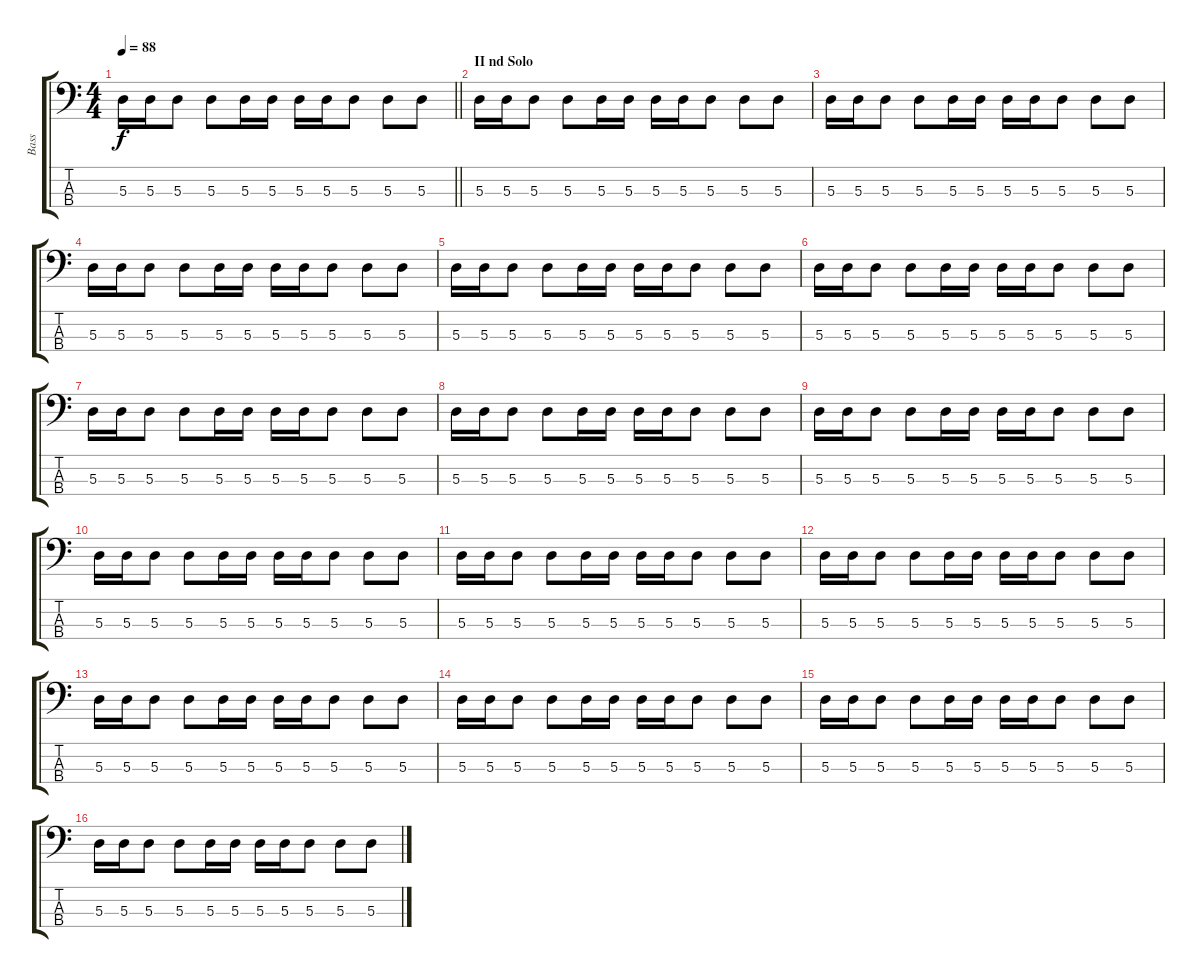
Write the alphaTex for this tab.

\track ("Bass" "Bass") {instrument electricbassfinger}
\staff {score tabs}
\tuning (G2 D2 A1 E1) {hide}
\ts (4 4)
\tempo 88
\clef f4
\barLineRight lightlight
\ks c
5.3.16{dy f} 5.3.16 5.3.8 5.3.8 5.3.16 5.3.16 5.3.16 5.3.16 5.3.8 5.3.8 5.3.8 |
\section ("" "II nd Solo")
5.3.16 5.3.16 5.3.8 5.3.8 5.3.16 5.3.16 5.3.16 5.3.16 5.3.8 5.3.8 5.3.8 |
5.3.16 5.3.16 5.3.8 5.3.8 5.3.16 5.3.16 5.3.16 5.3.16 5.3.8 5.3.8 5.3.8 |
5.3.16 5.3.16 5.3.8 5.3.8 5.3.16 5.3.16 5.3.16 5.3.16 5.3.8 5.3.8 5.3.8 |
5.3.16 5.3.16 5.3.8 5.3.8 5.3.16 5.3.16 5.3.16 5.3.16 5.3.8 5.3.8 5.3.8 |
5.3.16 5.3.16 5.3.8 5.3.8 5.3.16 5.3.16 5.3.16 5.3.16 5.3.8 5.3.8 5.3.8 |
5.3.16 5.3.16 5.3.8 5.3.8 5.3.16 5.3.16 5.3.16 5.3.16 5.3.8 5.3.8 5.3.8 |
5.3.16 5.3.16 5.3.8 5.3.8 5.3.16 5.3.16 5.3.16 5.3.16 5.3.8 5.3.8 5.3.8 |
5.3.16 5.3.16 5.3.8 5.3.8 5.3.16 5.3.16 5.3.16 5.3.16 5.3.8 5.3.8 5.3.8 |
5.3.16 5.3.16 5.3.8 5.3.8 5.3.16 5.3.16 5.3.16 5.3.16 5.3.8 5.3.8 5.3.8 |
5.3.16 5.3.16 5.3.8 5.3.8 5.3.16 5.3.16 5.3.16 5.3.16 5.3.8 5.3.8 5.3.8 |
5.3.16 5.3.16 5.3.8 5.3.8 5.3.16 5.3.16 5.3.16 5.3.16 5.3.8 5.3.8 5.3.8 |
5.3.16 5.3.16 5.3.8 5.3.8 5.3.16 5.3.16 5.3.16 5.3.16 5.3.8 5.3.8 5.3.8 |
5.3.16 5.3.16 5.3.8 5.3.8 5.3.16 5.3.16 5.3.16 5.3.16 5.3.8 5.3.8 5.3.8 |
5.3.16 5.3.16 5.3.8 5.3.8 5.3.16 5.3.16 5.3.16 5.3.16 5.3.8 5.3.8 5.3.8 |
5.3.16 5.3.16 5.3.8 5.3.8 5.3.16 5.3.16 5.3.16 5.3.16 5.3.8 5.3.8 5.3.8
